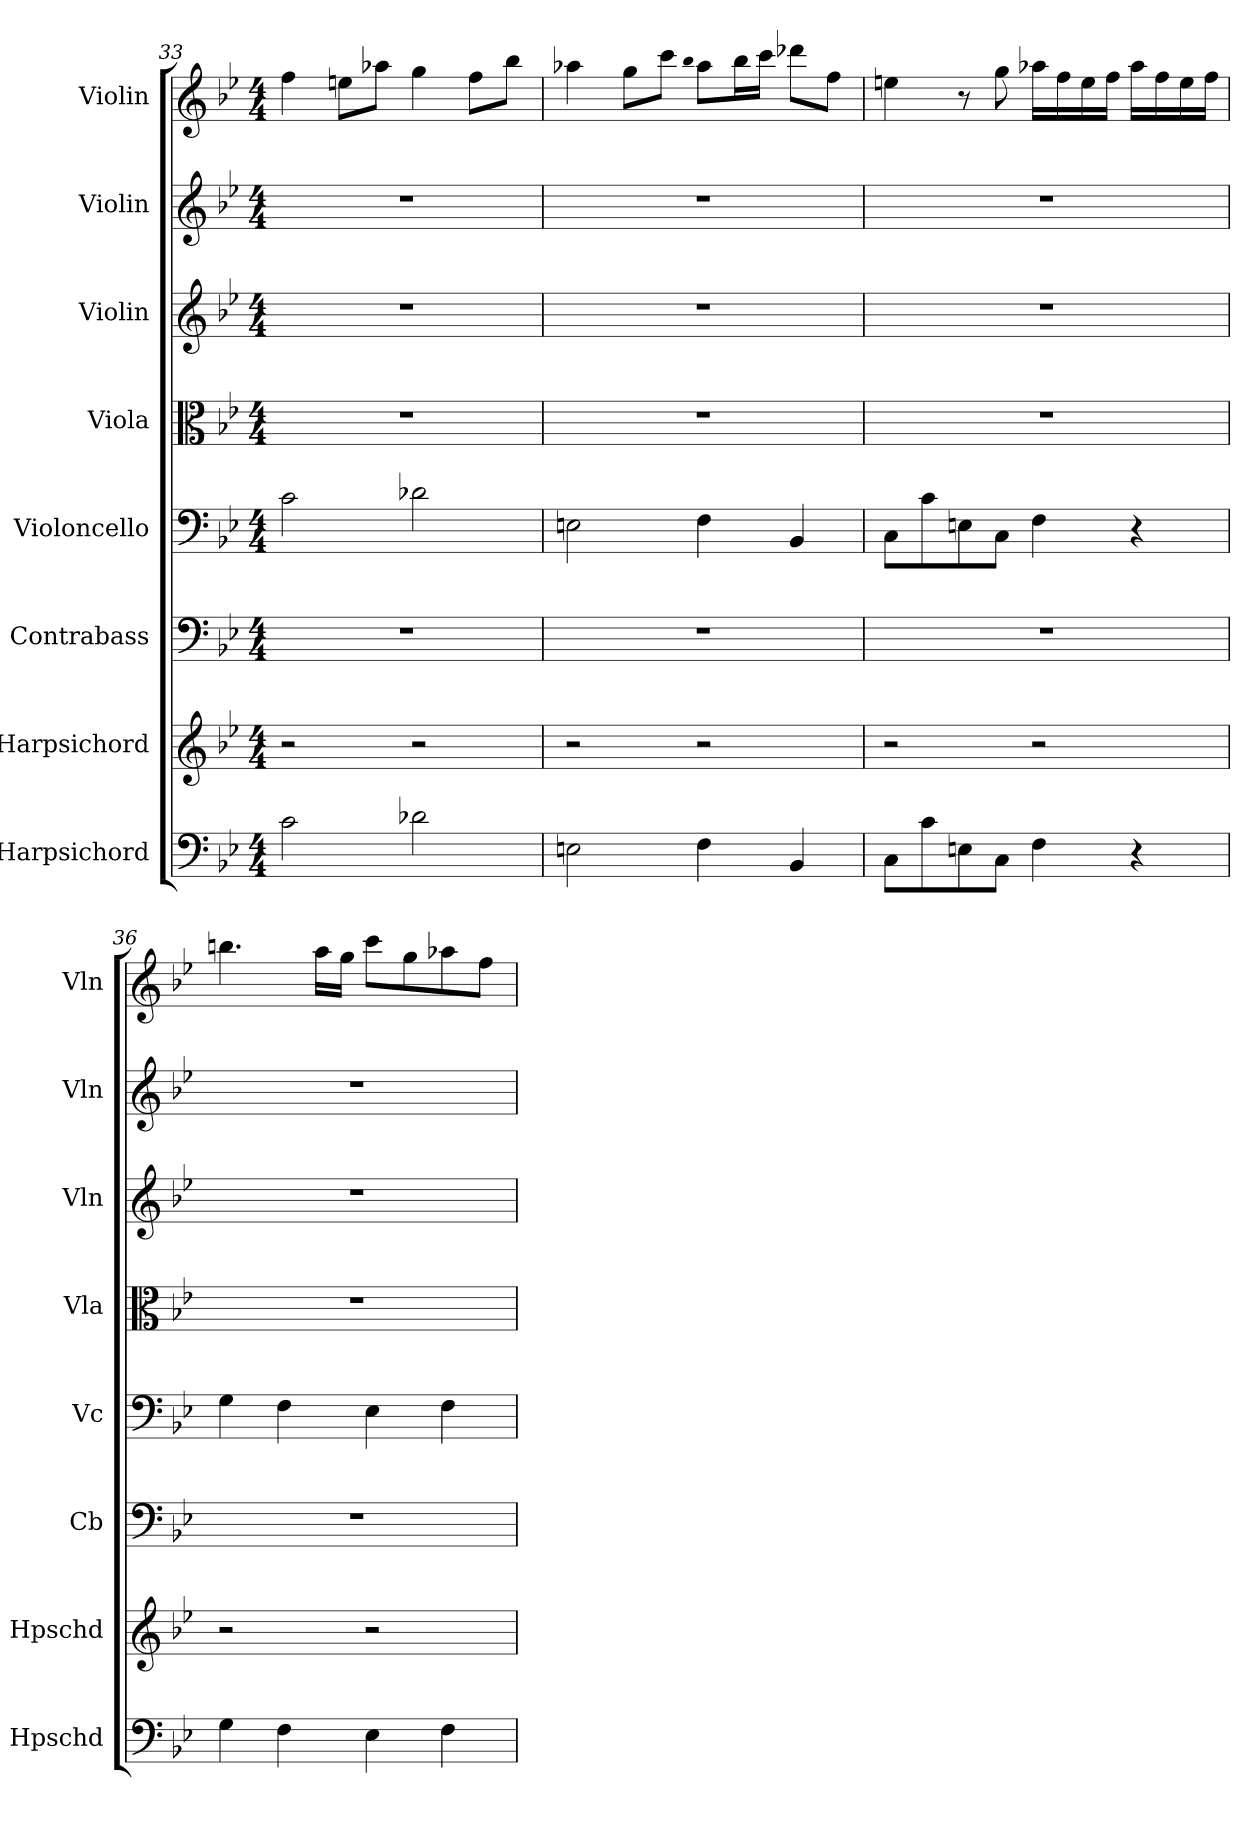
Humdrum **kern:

**kern	**kern	**kern	**kern	**kern	**kern	**kern	**kern
*part8	*part7	*part6	*part5	*part4	*part3	*part2	*part1
*staff8	*staff7	*staff6	*staff5	*staff4	*staff3	*staff2	*staff1
*I"Harpsichord	*I"Harpsichord	*I"Contrabass	*I"Violoncello	*I"Viola	*I"Violin	*I"Violin	*I"Violin
*I'Hpschd	*I'Hpschd	*I'Cb	*I'Vc	*I'Vla	*I'Vln	*I'Vln	*I'Vln
*clefF4	*clefG2	*clefF4	*clefF4	*clefC3	*clefG2	*clefG2	*clefG2
*k[b-e-]	*k[b-e-]	*k[b-e-]	*k[b-e-]	*k[b-e-]	*k[b-e-]	*k[b-e-]	*k[b-e-]
*M4/4	*M4/4	*M4/4	*M4/4	*M4/4	*M4/4	*M4/4	*M4/4
=33	=33	=33	=33	=33	=33	=33	=33
2c\	2r	1r	2c\	1r	1r	1r	4ff\
.	.	.	.	.	.	.	8een\L
.	.	.	.	.	.	.	8aa-X\J
2d-X\	2r	.	2d-X\	.	.	.	4gg\
.	.	.	.	.	.	.	8ff\L
.	.	.	.	.	.	.	8bb-\J
=34	=34	=34	=34	=34	=34	=34	=34
2En\	2r	1r	2En\	1r	1r	1r	4aa-X\
.	.	.	.	.	.	.	8gg\L
.	.	.	.	.	.	.	8ccc\J
.	.	.	.	.	.	.	qbb-
4F\	2r	.	4F\	.	.	.	8aa-\L
.	.	.	.	.	.	.	16bb-\L
.	.	.	.	.	.	.	16ccc\JJ
4BB-/	.	.	4BB-/	.	.	.	8ddd-X\L
.	.	.	.	.	.	.	8ff\J
=35	=35	=35	=35	=35	=35	=35	=35
8C\L	2r	1r	8C\L	1r	1r	1r	4een\
8c\	.	.	8c\	.	.	.	.
8En\	.	.	8En\	.	.	.	8r
8C\J	.	.	8C\J	.	.	.	8gg\
4F\	2r	.	4F\	.	.	.	16aa-X\LL
.	.	.	.	.	.	.	16ff\
.	.	.	.	.	.	.	16ee\
.	.	.	.	.	.	.	16ff\JJ
4r	.	.	4r	.	.	.	16aa-\LL
.	.	.	.	.	.	.	16ff\
.	.	.	.	.	.	.	16ee\
.	.	.	.	.	.	.	16ff\JJ
=36	=36	=36	=36	=36	=36	=36	=36
4G\	2r	1r	4G\	1r	1r	1r	4.bbn\
4F\	.	.	4F\	.	.	.	.
.	.	.	.	.	.	.	16aa\LL
.	.	.	.	.	.	.	16gg\JJ
4E-\	2r	.	4E-\	.	.	.	8ccc\L
.	.	.	.	.	.	.	8gg\
4F\	.	.	4F\	.	.	.	8aa-X\
.	.	.	.	.	.	.	8ff\J
=	=	=	=	=	=	=	=
*-	*-	*-	*-	*-	*-	*-	*-
